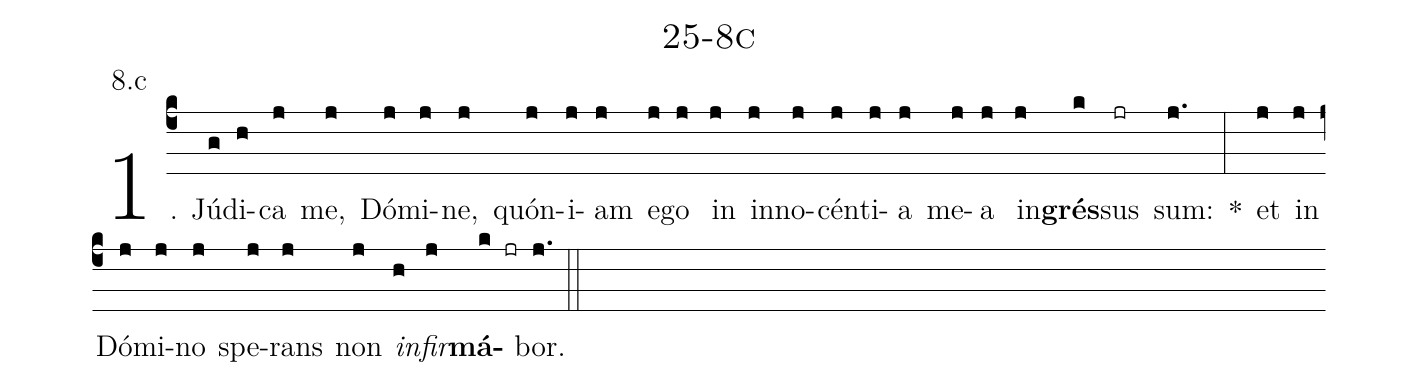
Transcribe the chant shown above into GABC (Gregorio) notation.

name: 25-8c;
annotation: 8.c;
%%
(c4)1. Jú(g)di(h)ca(j) me,(j) Dó(j)mi(j)ne,(j) quón(j)i(j)am(j) e(j)go(j) in(j) in(j)no(j)cén(j)ti(j)a(j) me(j)a(j) in(j)<b>grés</b>(k)sus(jr) sum:(j.) *(:) et(j) in(j) Dó(j)mi(j)no(j) spe(j)rans(j) non(j) <i>in</i>(h)<i>fir</i>(j)<b>má</b>(k jr)bor.(j.) (::)
